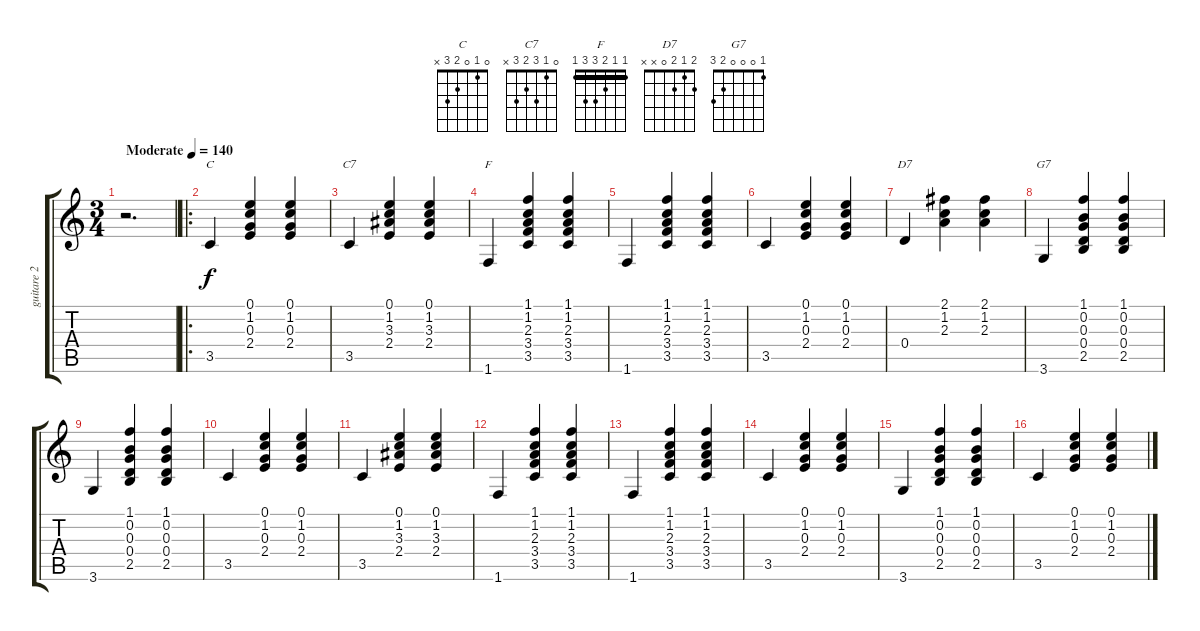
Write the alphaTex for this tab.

\track ("guitare 2" "guitare 2") {instrument acousticguitarsteel}
\staff {score tabs}
\tuning (E4 B3 G3 D3 A2 E2) {hide}
\chord ("C" 0 1 0 2 3 x)
\chord ("C7" 0 1 3 2 3 x)
\chord ("F" 1 1 2 3 3 1) {barre 1}
\chord ("D7" 2 1 2 0 x x)
\chord ("G7" 1 0 0 0 2 3)
\ts (3 4)
\tempo (140 "Moderate")
\clef g2
\ks c
r.2{d dy f instrument acousticguitarsteel} |
\ro
3.5.4{ch "C"} (0.1 1.2 0.3 2.4).4 (0.1 1.2 0.3 2.4).4 |
3.5.4{ch "C7"} (0.1 1.2 3.3 2.4).4 (0.1 1.2 3.3 2.4).4 |
1.6.4{ch "F"} (1.1 1.2 2.3 3.4 3.5).4 (1.1 1.2 2.3 3.4 3.5).4 |
1.6.4 (1.1 1.2 2.3 3.4 3.5).4 (1.1 1.2 2.3 3.4 3.5).4 |
3.5.4 (0.1 1.2 0.3 2.4).4 (0.1 1.2 0.3 2.4).4 |
0.4.4{ch "D7"} (2.1 1.2 2.3).4 (2.1 1.2 2.3).4 |
3.6.4{ch "G7"} (1.1 0.2 0.3 0.4 2.5).4 (1.1 0.2 0.3 0.4 2.5).4 |
3.6.4 (1.1 0.2 0.3 0.4 2.5).4 (1.1 0.2 0.3 0.4 2.5).4 |
3.5.4 (0.1 1.2 0.3 2.4).4 (0.1 1.2 0.3 2.4).4 |
3.5.4 (0.1 1.2 3.3 2.4).4 (0.1 1.2 3.3 2.4).4 |
1.6.4 (1.1 1.2 2.3 3.4 3.5).4 (1.1 1.2 2.3 3.4 3.5).4 |
1.6.4 (1.1 1.2 2.3 3.4 3.5).4 (1.1 1.2 2.3 3.4 3.5).4 |
3.5.4 (0.1 1.2 0.3 2.4).4 (0.1 1.2 0.3 2.4).4 |
3.6.4 (1.1 0.2 0.3 0.4 2.5).4 (1.1 0.2 0.3 0.4 2.5).4 |
3.5.4 (0.1 1.2 0.3 2.4).4 (0.1 1.2 0.3 2.4).4
